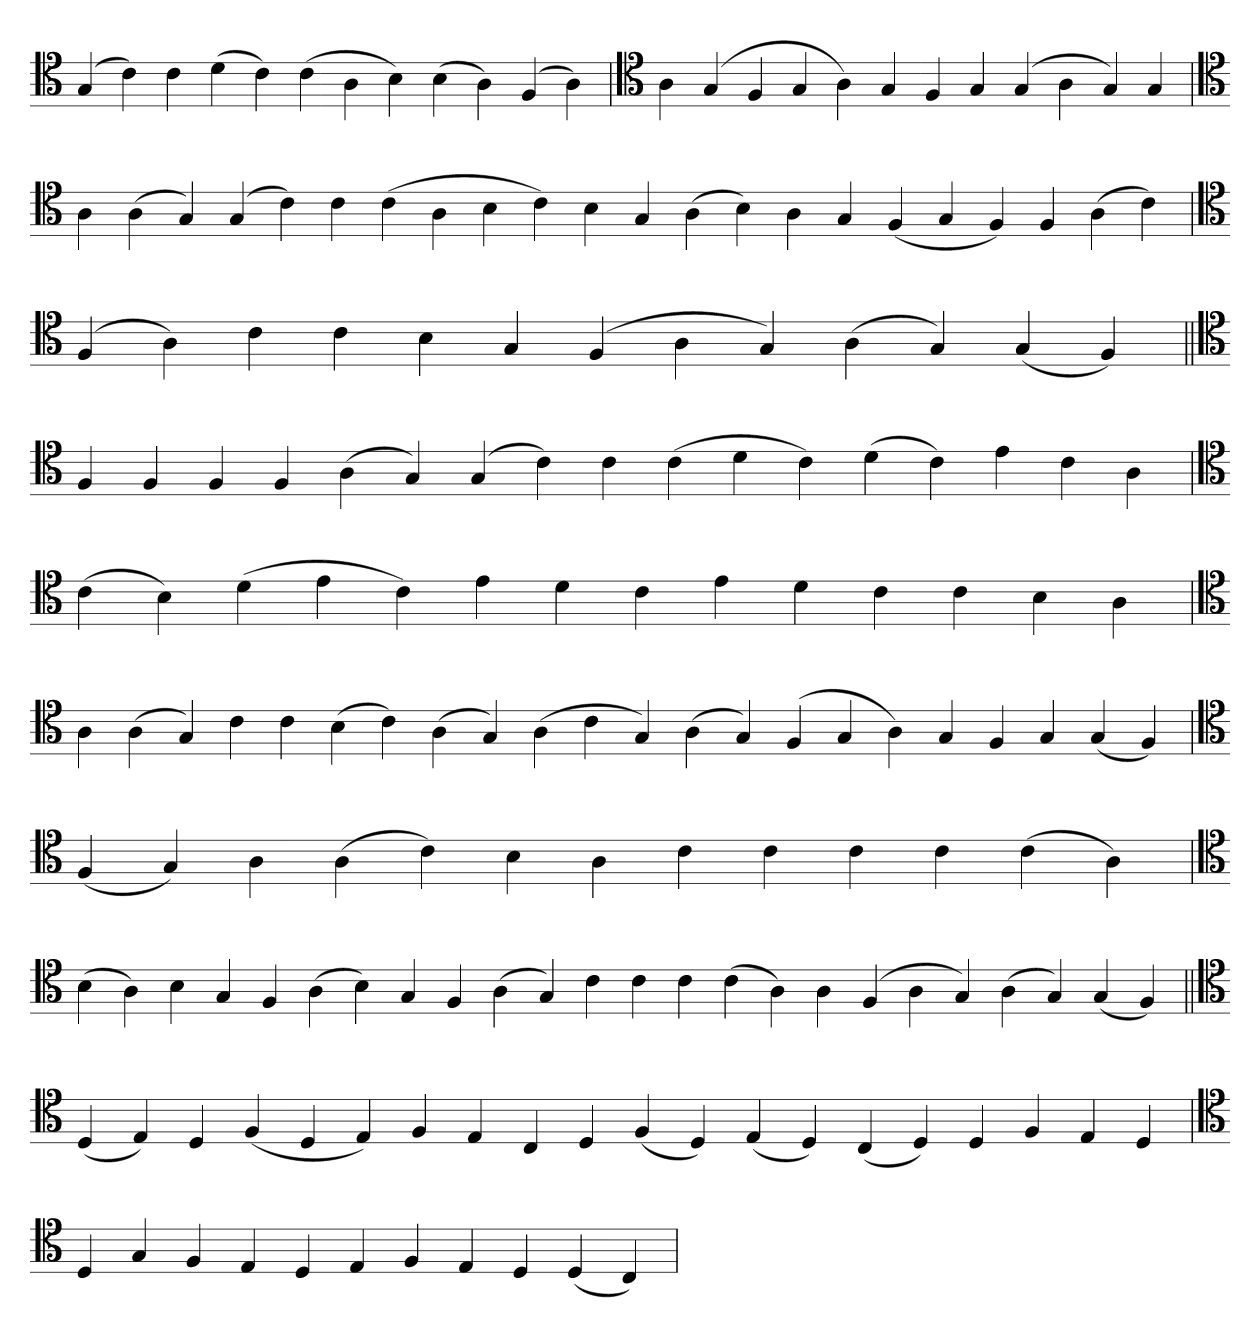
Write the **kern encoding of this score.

**kern
*part1
*staff1
*clefC4
=
(4G
4c)
4c
(4d
4c)
(4c
4A
4B)
(4B
4A)
(4F
4A)
=`
*clefC4
4A
(4G
4F
4G
4A)
4G
4F
4G
(4G
4A
4G)
4G
='
*clefC4
4A
(4A
4G)
(4G
4c)
4c
(4c
4A
4B
4c)
4B
4G
(4A
4B)
4A
4G
(4F
4G
4F)
4F
(4A
4c)
=`
*clefC4
(4F
4A)
4c
4c
4B
4G
(4F
4A
4G)
(4A
4G)
(4G
4F)
=||
*clefC4
4F
4F
4F
4F
(4A
4G)
(4G
4c)
4c
(4c
4d
4c)
(4d
4c)
4e
4c
4A
=`
*clefC4
(4c
4B)
(4d
4e
4c)
4e
4d
4c
4e
4d
4c
4c
4B
4A
=
*clefC4
4A
(4A
4G)
4c
4c
(4B
4c)
(4A
4G)
(4A
4c
4G)
(4A
4G)
(4F
4G
4A)
4G
4F
4G
(4G
4F)
='
*clefC4
(4F
4G)
4A
(4A
4c)
4B
4A
4c
4c
4c
4c
(4c
4A)
=`
*clefC4
(4B
4A)
4B
4G
4F
(4A
4B)
4G
4F
(4A
4G)
4c
4c
4c
(4c
4A)
4A
(4F
4A
4G)
(4A
4G)
(4G
4F)
=||
*clefC4
(4D
4E)
4D
(4F
4D
4E)
4F
4E
4C
4D
(4F
4D)
(4E
4D)
(4C
4D)
4D
4F
4E
4D
='
*clefC4
4D
4G
4F
4E
4D
4E
4F
4E
4D
(4D
4C)
=`
*-
